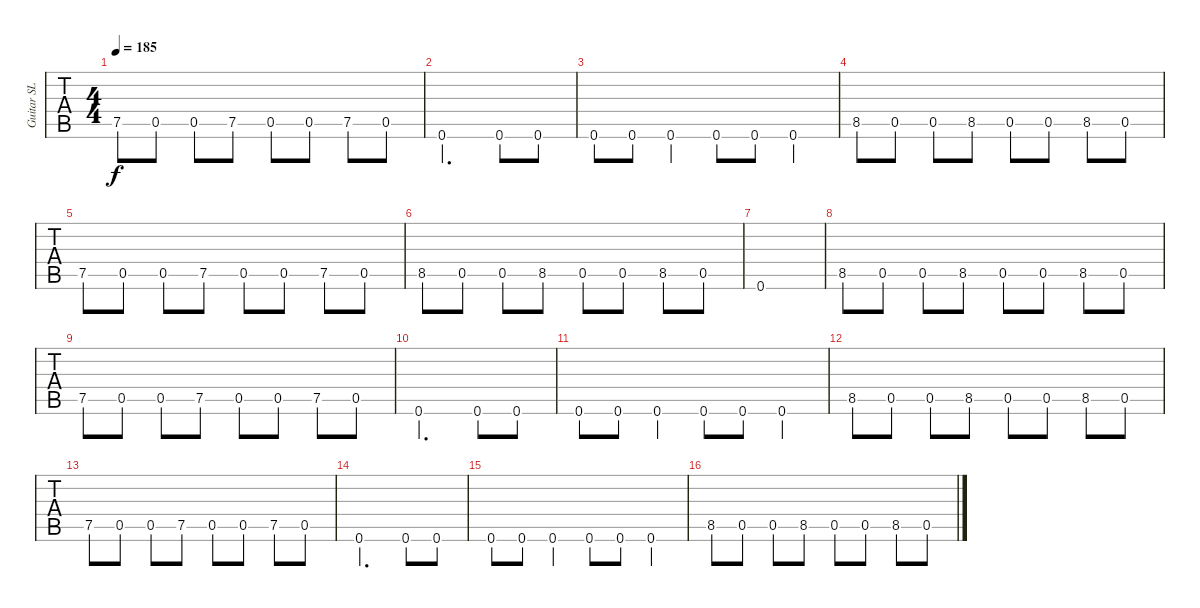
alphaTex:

\track ("Guitar SL" "Guitar SL") {instrument distortionguitar}
\staff {tabs}
\tuning (E4 B3 G3 D3 A2 D2) {hide}
\ts (4 4)
\tempo 185
\clef g2
\ks c
7.5.8{dy f} 0.5.8 0.5.8 7.5.8 0.5.8 0.5.8 7.5.8 0.5.8 |
0.6.2{d} 0.6.8 0.6.8 |
0.6.8 0.6.8 0.6.4 0.6.8 0.6.8 0.6.4 |
8.5.8 0.5.8 0.5.8 8.5.8 0.5.8 0.5.8 8.5.8 0.5.8 |
7.5.8 0.5.8 0.5.8 7.5.8 0.5.8 0.5.8 7.5.8 0.5.8 |
8.5.8 0.5.8 0.5.8 8.5.8 0.5.8 0.5.8 8.5.8 0.5.8 |
0.6.1 |
8.5.8 0.5.8 0.5.8 8.5.8 0.5.8 0.5.8 8.5.8 0.5.8 |
7.5.8 0.5.8 0.5.8 7.5.8 0.5.8 0.5.8 7.5.8 0.5.8 |
0.6.2{d} 0.6.8 0.6.8 |
0.6.8 0.6.8 0.6.4 0.6.8 0.6.8 0.6.4 |
8.5.8 0.5.8 0.5.8 8.5.8 0.5.8 0.5.8 8.5.8 0.5.8 |
7.5.8 0.5.8 0.5.8 7.5.8 0.5.8 0.5.8 7.5.8 0.5.8 |
0.6.2{d} 0.6.8 0.6.8 |
0.6.8 0.6.8 0.6.4 0.6.8 0.6.8 0.6.4 |
8.5.8 0.5.8 0.5.8 8.5.8 0.5.8 0.5.8 8.5.8 0.5.8
